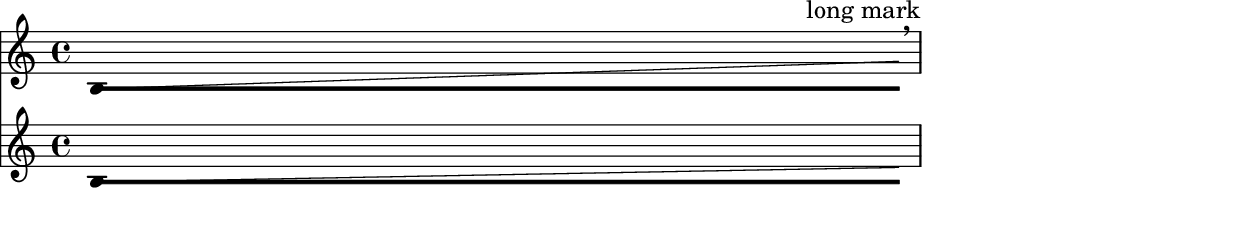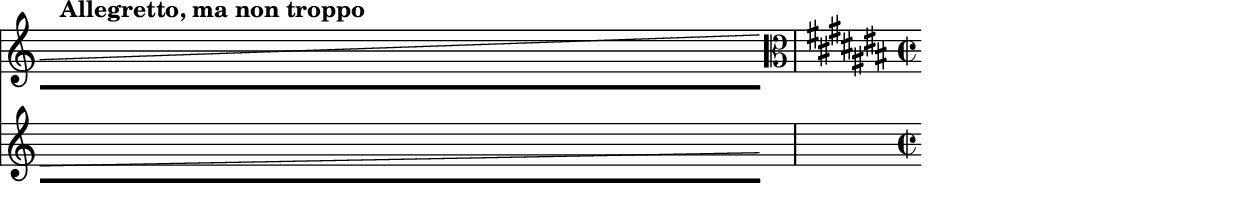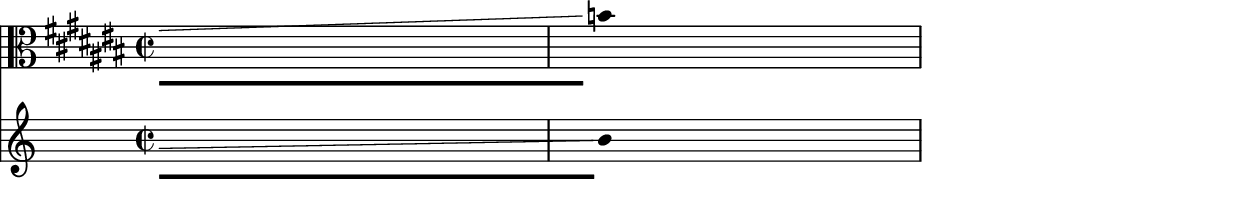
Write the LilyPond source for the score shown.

%% Generated by lilypond-book
%% Options: [exampleindent=10.16\mm,indent=0\mm,line-width=160\mm]
\include "lilypond-book-preamble.ly"


% ****************************************************************
% Start cut-&-pastable-section
% ****************************************************************

#(ly:set-option 'eps-box-padding 3.000000)



\paper {
  indent = 0\mm
  line-width = 160\mm
  % offset the left padding, also add 1mm as lilypond creates cropped
  % images with a little space on the right
  line-width = #(- line-width (* mm  3.000000) (* mm 1))
}

\layout {
  
}




% ****************************************************************
% ly snippet:
% ****************************************************************
\sourcefilename "/lilypond-2.24.3/input/regression/duration-line-at-line-break.ly"
\sourcefileline 0
\version "2.23.14"

\header {
  texidoc = "At line break a broken @code{DurationLine}, like @code{Glissando},
avoids items with @code{break-aligned-interface}, like @code{KeySignature},
@code{BreathingSign} etc., but not items with the
@code{break-alignable-interface}, like @code{TextMark},
@code{MetronomeMark}, etc.."
}

\layout {
  \context {
    \Voice
    \consists "Duration_line_engraver"
    \omit Stem
    \omit Flag
    \omit Beam
    \override NoteHead.duration-log = 2
    \override Glissando.breakable = ##t
  }
}

<<
  \new Staff {
    b1\-\glissando
    \break
    \textEndMark "long mark"
    \tempo "Allegretto, ma non troppo"
    \breathe
    s
    \break
    \key cis \major
    \time 2/2
    \clef "alto"
    s
    b'
  }
  \new Staff {
    b1\-\glissando
    \break
    s
    \break
    s
    b'
  }
>>



% ****************************************************************
% end ly snippet
% ****************************************************************
